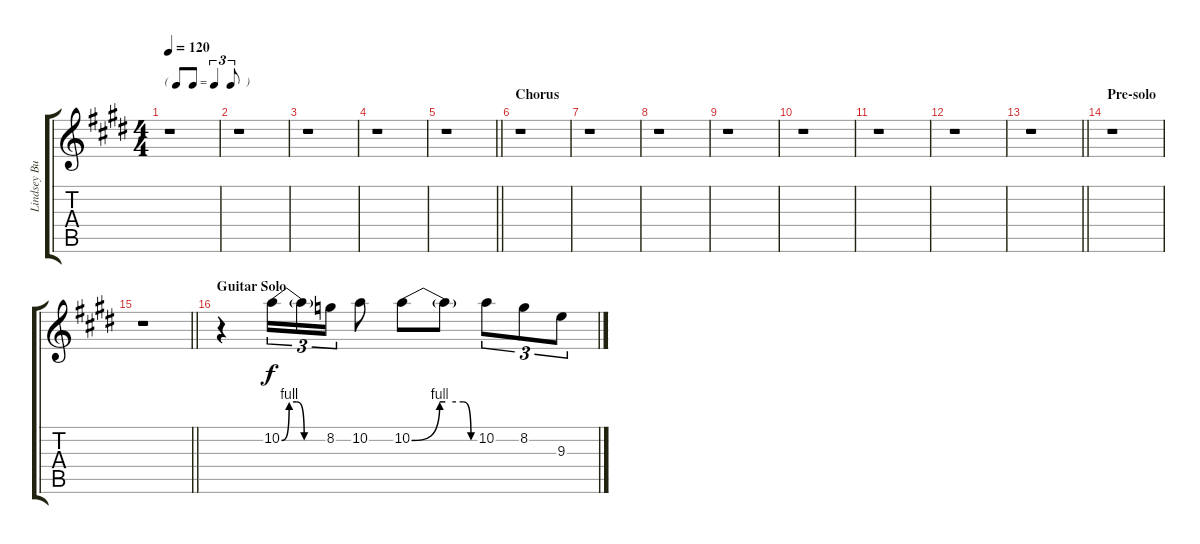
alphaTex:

\track ("Lindsey Buckingham (Lead)" "Lindsey Bu") {instrument electricguitarclean}
\staff {score tabs}
\tuning (E4 B3 G3 D3 A2 E2) {hide}
\ts (4 4)
\tf triplet8th
\tempo 120
\clef g2
\ks e
r.1{dy f} |
r.1 |
r.1 |
r.1 |
\barLineRight lightlight
r.1 |
\section ("" "Chorus")
r.1 |
r.1 |
r.1 |
r.1 |
r.1 |
r.1 |
r.1 |
\barLineRight lightlight
r.1 |
\section ("" "Pre-solo")
r.1 |
\barLineRight lightlight
r.1 |
\section ("" "Guitar Solo")
r.4 10.2{be (custom 0 0 10 4 20 4 30 0 60 0)}.16{tu (3 2)} 10.2{t}.16{tu (3 2)} 8.2.16{tu (3 2)} 10.2.8 10.2{be (custom 0 0 25 4 30 4 46 4 53 0 60 0)}.8 10.2{t}.8 10.2.8{tu (3 2)} 8.2.8{tu (3 2)} 9.3.8{tu (3 2)}
